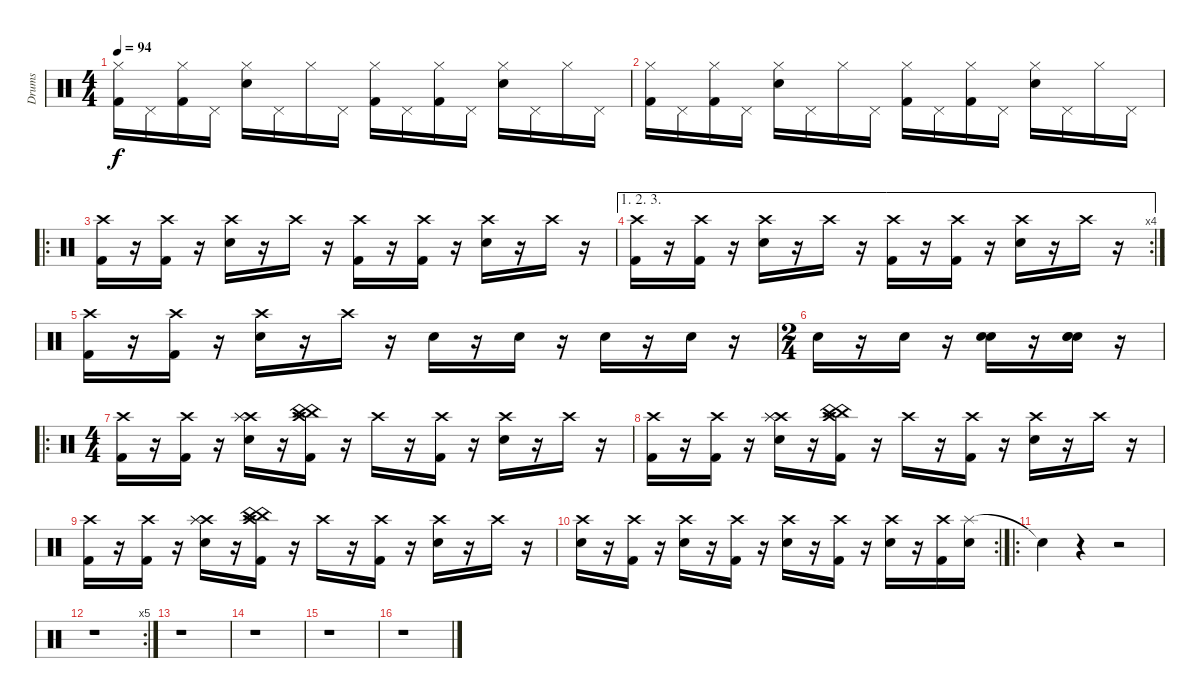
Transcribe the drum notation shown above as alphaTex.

\track ("Drums" "Drums") {instrument percussion}
\staff {score}
\articulation defaults
\ts (4 4)
\tempo 94
\clef neutral
\ks c
("Hi-Hat (closed)" "Kick (hit) 2").16{dy f} "Pedal Hi-Hat (hit)".16 ("Hi-Hat (closed)" "Kick (hit) 2").16 "Pedal Hi-Hat (hit)".16 ("Hi-Hat (closed)" "Snare (hit) 2").16 "Pedal Hi-Hat (hit)".16 "Hi-Hat (closed)".16 "Pedal Hi-Hat (hit)".16 ("Hi-Hat (closed)" "Kick (hit) 2").16 "Pedal Hi-Hat (hit)".16 ("Hi-Hat (closed)" "Kick (hit) 2").16 "Pedal Hi-Hat (hit)".16 ("Hi-Hat (closed)" "Snare (hit) 2").16 "Pedal Hi-Hat (hit)".16 "Hi-Hat (closed)".16 "Pedal Hi-Hat (hit)".16 |
("Hi-Hat (closed)" "Kick (hit) 2").16 "Pedal Hi-Hat (hit)".16 ("Hi-Hat (closed)" "Kick (hit) 2").16 "Pedal Hi-Hat (hit)".16 ("Hi-Hat (closed)" "Snare (hit) 2").16 "Pedal Hi-Hat (hit)".16 "Hi-Hat (closed)".16 "Pedal Hi-Hat (hit)".16 ("Hi-Hat (closed)" "Kick (hit) 2").16 "Pedal Hi-Hat (hit)".16 ("Hi-Hat (closed)" "Kick (hit) 2").16 "Pedal Hi-Hat (hit)".16 ("Hi-Hat (closed)" "Snare (hit) 2").16 "Pedal Hi-Hat (hit)".16 "Hi-Hat (closed)".16 "Pedal Hi-Hat (hit)".16 |
\ro
("Crash high (hit)" "Kick (hit) 2").16 r.16 ("Crash high (hit)" "Kick (hit) 2").16 r.16 ("Crash high (hit)" "Snare (hit) 2").16 r.16 "Crash high (hit)".16 r.16 ("Crash high (hit)" "Kick (hit) 2").16 r.16 ("Crash high (hit)" "Kick (hit) 2").16 r.16 ("Crash high (hit)" "Snare (hit) 2").16 r.16 "Crash high (hit)".16 r.16 |
\ae (1 2 3)
\rc 4
("Crash high (hit)" "Kick (hit) 2").16 r.16 ("Crash high (hit)" "Kick (hit) 2").16 r.16 ("Crash high (hit)" "Snare (hit) 2").16 r.16 "Crash high (hit)".16 r.16 ("Crash high (hit)" "Kick (hit) 2").16 r.16 ("Crash high (hit)" "Kick (hit) 2").16 r.16 ("Crash high (hit)" "Snare (hit) 2").16 r.16 "Crash high (hit)".16 r.16 |
("Crash high (hit)" "Kick (hit) 2").16 r.16 ("Crash high (hit)" "Kick (hit) 2").16 r.16 ("Crash high (hit)" "Snare (hit) 2").16 r.16 "Crash high (hit)".16 r.16 "Snare (hit) 2".16 r.16 "Snare (hit) 2".16 r.16 "Snare (hit) 2".16 r.16 "Snare (hit) 2".16 r.16 |
\ts (2 4)
"Snare (hit) 2".16 r.16 "Snare (hit) 2".16 r.16 ("Snare (hit) 2" "Snare (hit) 2").16 r.16 ("Snare (hit) 2" "Snare (hit) 2" "Snare (hit) 2").16 r.16 |
\ro
\ts (4 4)
("Crash high (hit)" "Kick (hit) 2").16 r.16 ("Crash high (hit)" "Kick (hit) 2").16 r.16 ("Crash high (hit)" "Splash (hit)" "Splash (hit)" "Snare (hit) 2").16 r.16 ("Crash high (hit)" "China (hit)" "China (hit)" "Kick (hit) 2").16 r.16 "Crash high (hit)".16 r.16 ("Crash high (hit)" "Kick (hit) 2").16 r.16 ("Crash high (hit)" "Snare (hit) 2").16 r.16 "Crash high (hit)".16 r.16 |
("Crash high (hit)" "Kick (hit) 2").16 r.16 ("Crash high (hit)" "Kick (hit) 2").16 r.16 ("Crash high (hit)" "Splash (hit)" "Splash (hit)" "Snare (hit) 2").16 r.16 ("Crash high (hit)" "China (hit)" "China (hit)" "Kick (hit) 2").16 r.16 "Crash high (hit)".16 r.16 ("Crash high (hit)" "Kick (hit) 2").16 r.16 ("Crash high (hit)" "Snare (hit) 2").16 r.16 "Crash high (hit)".16 r.16 |
("Crash high (hit)" "Kick (hit) 2").16 r.16 ("Crash high (hit)" "Kick (hit) 2").16 r.16 ("Crash high (hit)" "Splash (hit)" "Splash (hit)" "Snare (hit) 2").16 r.16 ("Crash high (hit)" "China (hit)" "China (hit)" "Kick (hit) 2").16 r.16 "Crash high (hit)".16 r.16 ("Crash high (hit)" "Kick (hit) 2").16 r.16 ("Crash high (hit)" "Snare (hit) 2").16 r.16 "Crash high (hit)".16 r.16 |
\rc 2
("Crash high (hit)" "Snare (hit) 2").16 r.16 ("Crash high (hit)" "Kick (hit) 2").16 r.16 ("Crash high (hit)" "Snare (hit) 2").16 r.16 ("Crash high (hit)" "Kick (hit) 2").16 r.16 ("Crash high (hit)" "Snare (hit) 2").16 r.16 ("Crash high (hit)" "Kick (hit) 2").16 r.16 ("Crash high (hit)" "Snare (hit) 2").16 r.16 ("Crash high (hit)" "Kick (hit) 2").16 ("Splash (hit)" "Snare (hit) 2").16 |
\ro "Snare (hit)"{t}.4
r.4 r.2 |
\rc 5
r.1 |
r.1 |
r.1 |
r.1 |
r.1
